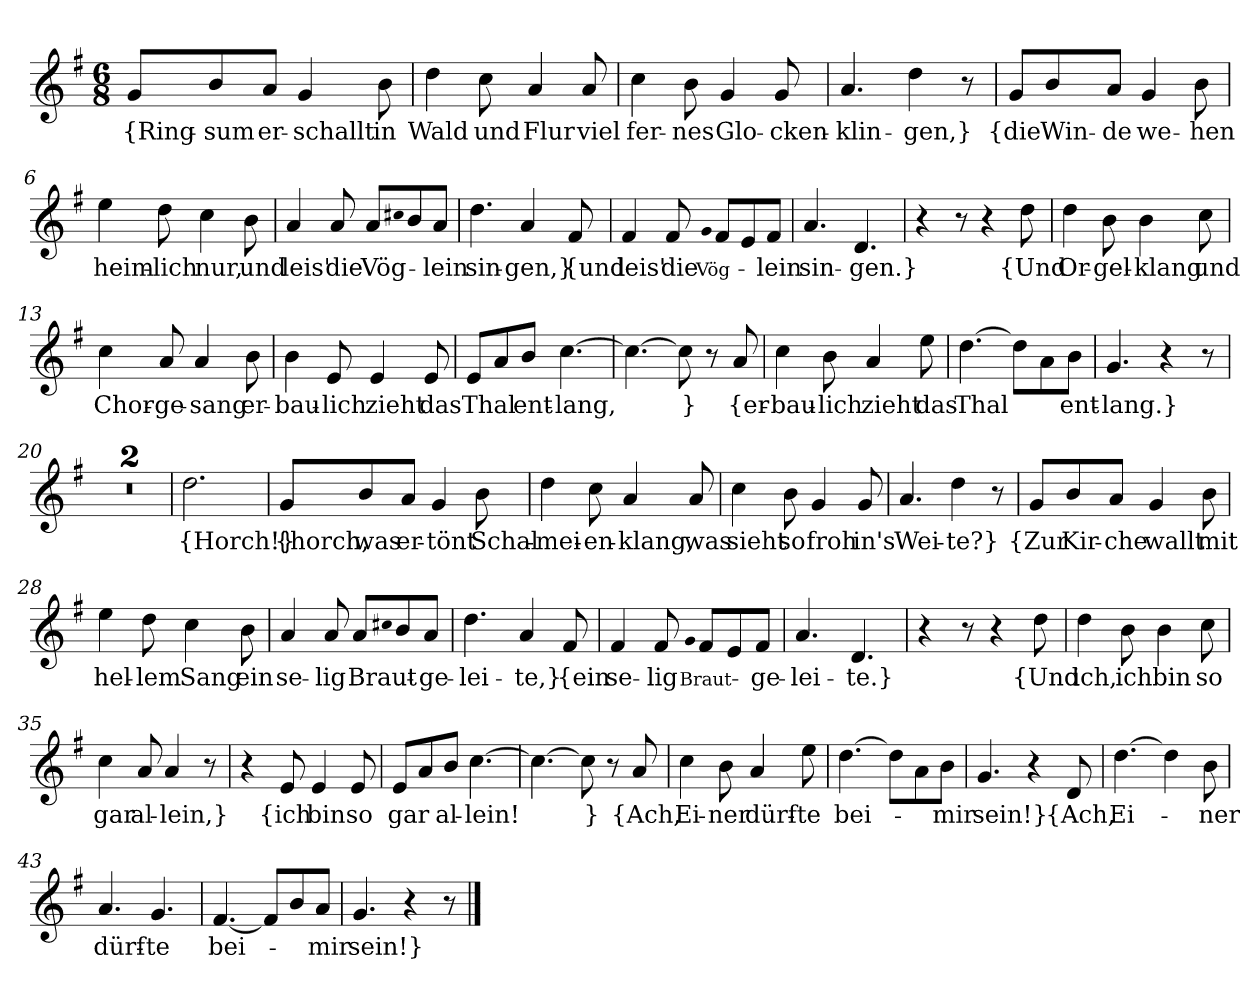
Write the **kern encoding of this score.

**kern	**text
*part1	*part1
*staff1	*staff1
*clefG2	*
*k[f#]	*
*M6/8	*
=1	=1
8g/L	{Ring-
8b/	-sum
8a/J	er-
4g	-schallt
8b	in
=2	=2
4dd	Wald
8cc	und
4a	Flur
8a	viel
=3	=3
4cc	fer-
8b	-nes
4g	Glo-
8g	-cken-
=4	=4
4.a	-klin-
4dd	-gen,}
8r	.
=5	=5
8g/L	{die
8b/	Win-
8a/J	-de
4g	we-
8b	-hen
=6	=6
4ee	heim-
8dd	-lich
4cc	nur,
8b	und
=7	=7
4a	leis'
8a	die
8a/L	Vög-
qcc#X	.
8b/	.
8a/J	-lein
=8	=8
4.dd	sin-
4a	-gen,}
8f#	{und
=9	=9
4f#	leis'
8f#	die
qg	Vög-
8f#/L	.
8e/	.
8f#/J	-lein
=10	=10
4.a	sin-
4.d	-gen.}
=11	=11
4r	.
8r	.
4r	.
8dd	{Und
=12	=12
4dd	Or-
8b	-gel-
4b	-klang
8cc	und
=13	=13
4cc	Chor-
8a	-ge-
4a	-sang
8b	er-
=14	=14
4b	-bau-
8e	-lich
4e	zieht
8e	das
=15	=15
8e/L	Thal
8a/	.
8b/J	ent-
[4.cc	-lang,
=16	=16
4.cc_	.
8cc]	}
8r	.
8a	{er-
=17	=17
4cc	-bau-
8b	-lich
4a	zieht
8ee	das
=18	=18
[4.dd	Thal
8dd\L]	.
8a\	.
8b\J	ent-
=19	=19
4.g	-lang.}
4r	.
8r	.
=20	=20
2.r	.
=21	=21
2.r	.
=22	=22
2.dd	{Horch!}
=23	=23
8g/L	{horch,
8b/	was
8a/J	er-
4g	-tönt
8b	Schal-
=24	=24
4dd	-mei-
8cc	-en-
4a	-klang,
8a	was
=25	=25
4cc	sieht
8b	so
4g	froh
8g	in's
=26	=26
4.a	Wei-
4dd	-te?}
8r	.
=27	=27
8g/L	{Zur
8b/	Kir-
8a/J	-che
4g	wallt
8b	mit
=28	=28
4ee	hel-
8dd	-lem
4cc	Sang
8b	ein
=29	=29
4a	se-
8a	-lig
8a/L	Braut-
qcc#X	.
8b/	.
8a/J	-ge-
=30	=30
4.dd	-lei-
4a	-te,}
8f#	{ein
=31	=31
4f#	se-
8f#	-lig
qg	Braut-
8f#/L	.
8e/	.
8f#/J	-ge-
=32	=32
4.a	-lei-
4.d	-te.}
=33	=33
4r	.
8r	.
4r	.
8dd	{Und
=34	=34
4dd	ich,
8b	ich
4b	bin
8cc	so
=35	=35
4cc	gar
8a	al-
4a	-lein,}
8r	.
=36	=36
4r	.
8e	{ich
4e	bin
8e	so
=37	=37
8e/L	gar
8a/	.
8b/J	al-
[4.cc	-lein!
=38	=38
4.cc_	.
8cc]	}
8r	.
8a	{Ach,
=39	=39
4cc	Ei-
8b	-ner
4a	dürf-
8ee	-te
=40	=40
[4.dd	bei-
8dd\L]	.
8a\	.
8b\J	-mir
=41	=41
4.g	sein!}
4r	.
8d	{Ach,
=42	=42
[4.dd	Ei-
4dd]	.
8b	-ner
=43	=43
4.a	dürf-
4.g	-te
=44	=44
[4.f#	bei-
8f#/L]	.
8b/	.
8a/J	mir
=45	=45
4.g	sein!}
4r	.
8r	.
==	==
*-	*-
